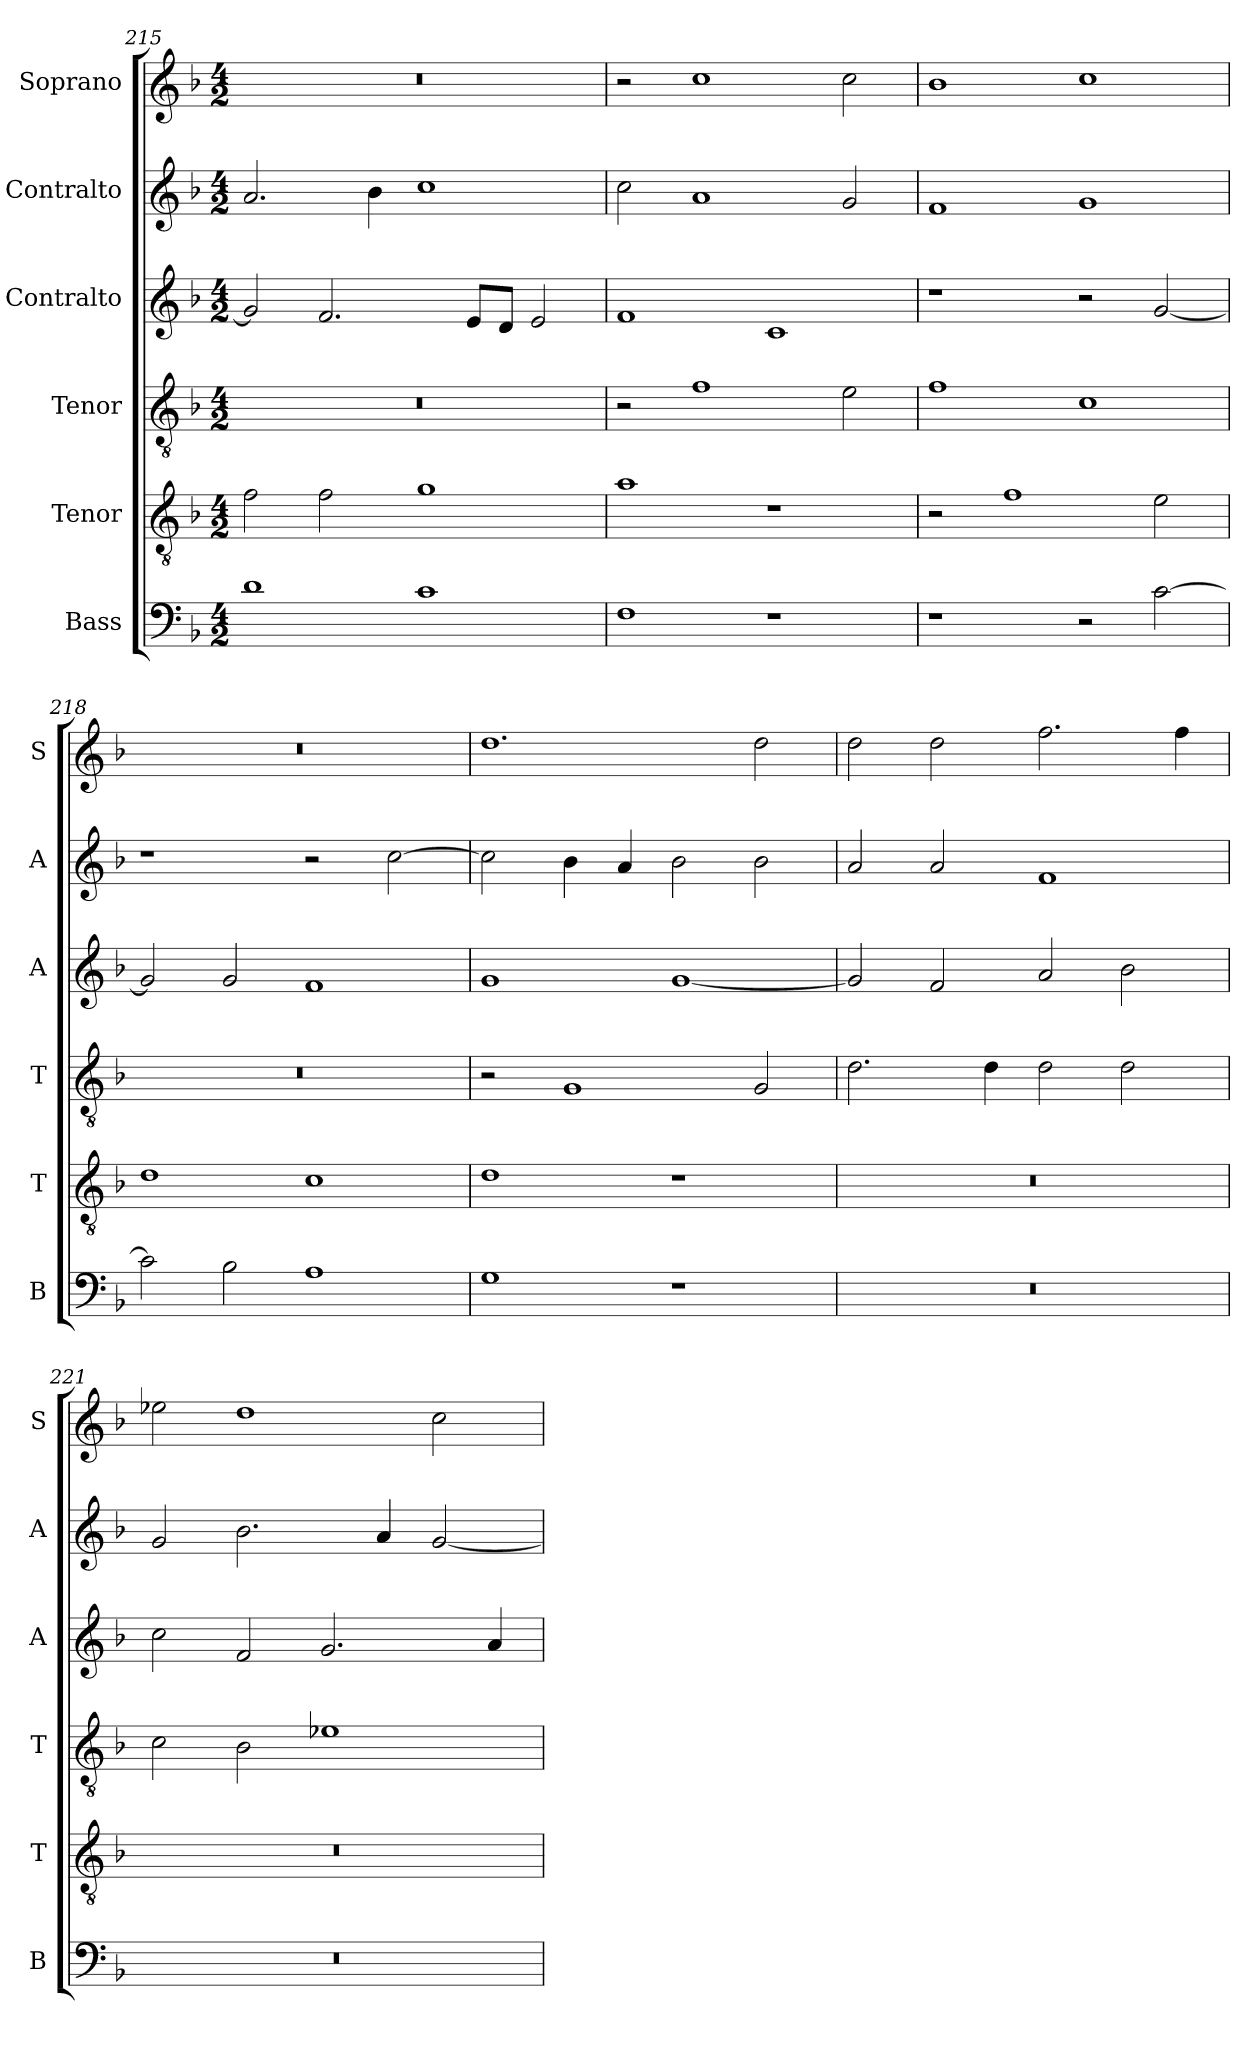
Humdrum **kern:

**kern	**kern	**kern	**kern	**kern	**kern
*part6	*part5	*part4	*part3	*part2	*part1
*staff6	*staff5	*staff4	*staff3	*staff2	*staff1
*I"Bass	*I"Tenor	*I"Tenor	*I"Contralto	*I"Contralto	*I"Soprano
*I'B	*I'T	*I'T	*I'A	*I'A	*I'S
*clefF4	*clefGv2	*clefGv2	*clefG2	*clefG2	*clefG2
*k[b-]	*k[b-]	*k[b-]	*k[b-]	*k[b-]	*k[b-]
*G:dor	*G:dor	*G:dor	*G:dor	*G:dor	*G:dor
*M4/2	*M4/2	*M4/2	*M4/2	*M4/2	*M4/2
=215	=215	=215	=215	=215	=215
1d	2f	0r	2g]	2.a	0r
.	2f	.	2.f	.	.
.	.	.	.	4b-	.
1c	1g	.	.	1cc	.
.	.	.	8e/L	.	.
.	.	.	8d/J	.	.
.	.	.	2e	.	.
=216	=216	=216	=216	=216	=216
1F	1a	2r	1f	2cc	2r
.	.	1f	.	1a	1cc
1r	1r	.	1c	.	.
.	.	2e	.	2g	2cc
=217	=217	=217	=217	=217	=217
1r	2r	1f	1r	1f	1b-
.	1f	.	.	.	.
2r	.	1c	2r	1g	1cc
[2c	2e	.	[2g	.	.
=218	=218	=218	=218	=218	=218
2c]	1d	0r	2g]	1r	0r
2B-	.	.	2g	.	.
1A	1c	.	1f	2r	.
.	.	.	.	[2cc	.
=219	=219	=219	=219	=219	=219
1G	1d	2r	1g	2cc]	1.dd
.	.	1G	.	4b-	.
.	.	.	.	4a	.
1r	1r	.	[1g	2b-	.
.	.	2G	.	2b-	2dd
=220	=220	=220	=220	=220	=220
0r	0r	2.d	2g]	2a	2dd
.	.	.	2f	2a	2dd
.	.	4d	.	.	.
.	.	2d	2a	1f	2.ff
.	.	2d	2b-	.	.
.	.	.	.	.	4ff
=221	=221	=221	=221	=221	=221
0r	0r	2c	2cc	2g	2ee-X
.	.	2B-	2f	2.b-	1dd
.	.	1e-X	2.g	.	.
.	.	.	.	4a	.
.	.	.	.	[2g	2cc
.	.	.	4a	.	.
=	=	=	=	=	=
*-	*-	*-	*-	*-	*-
